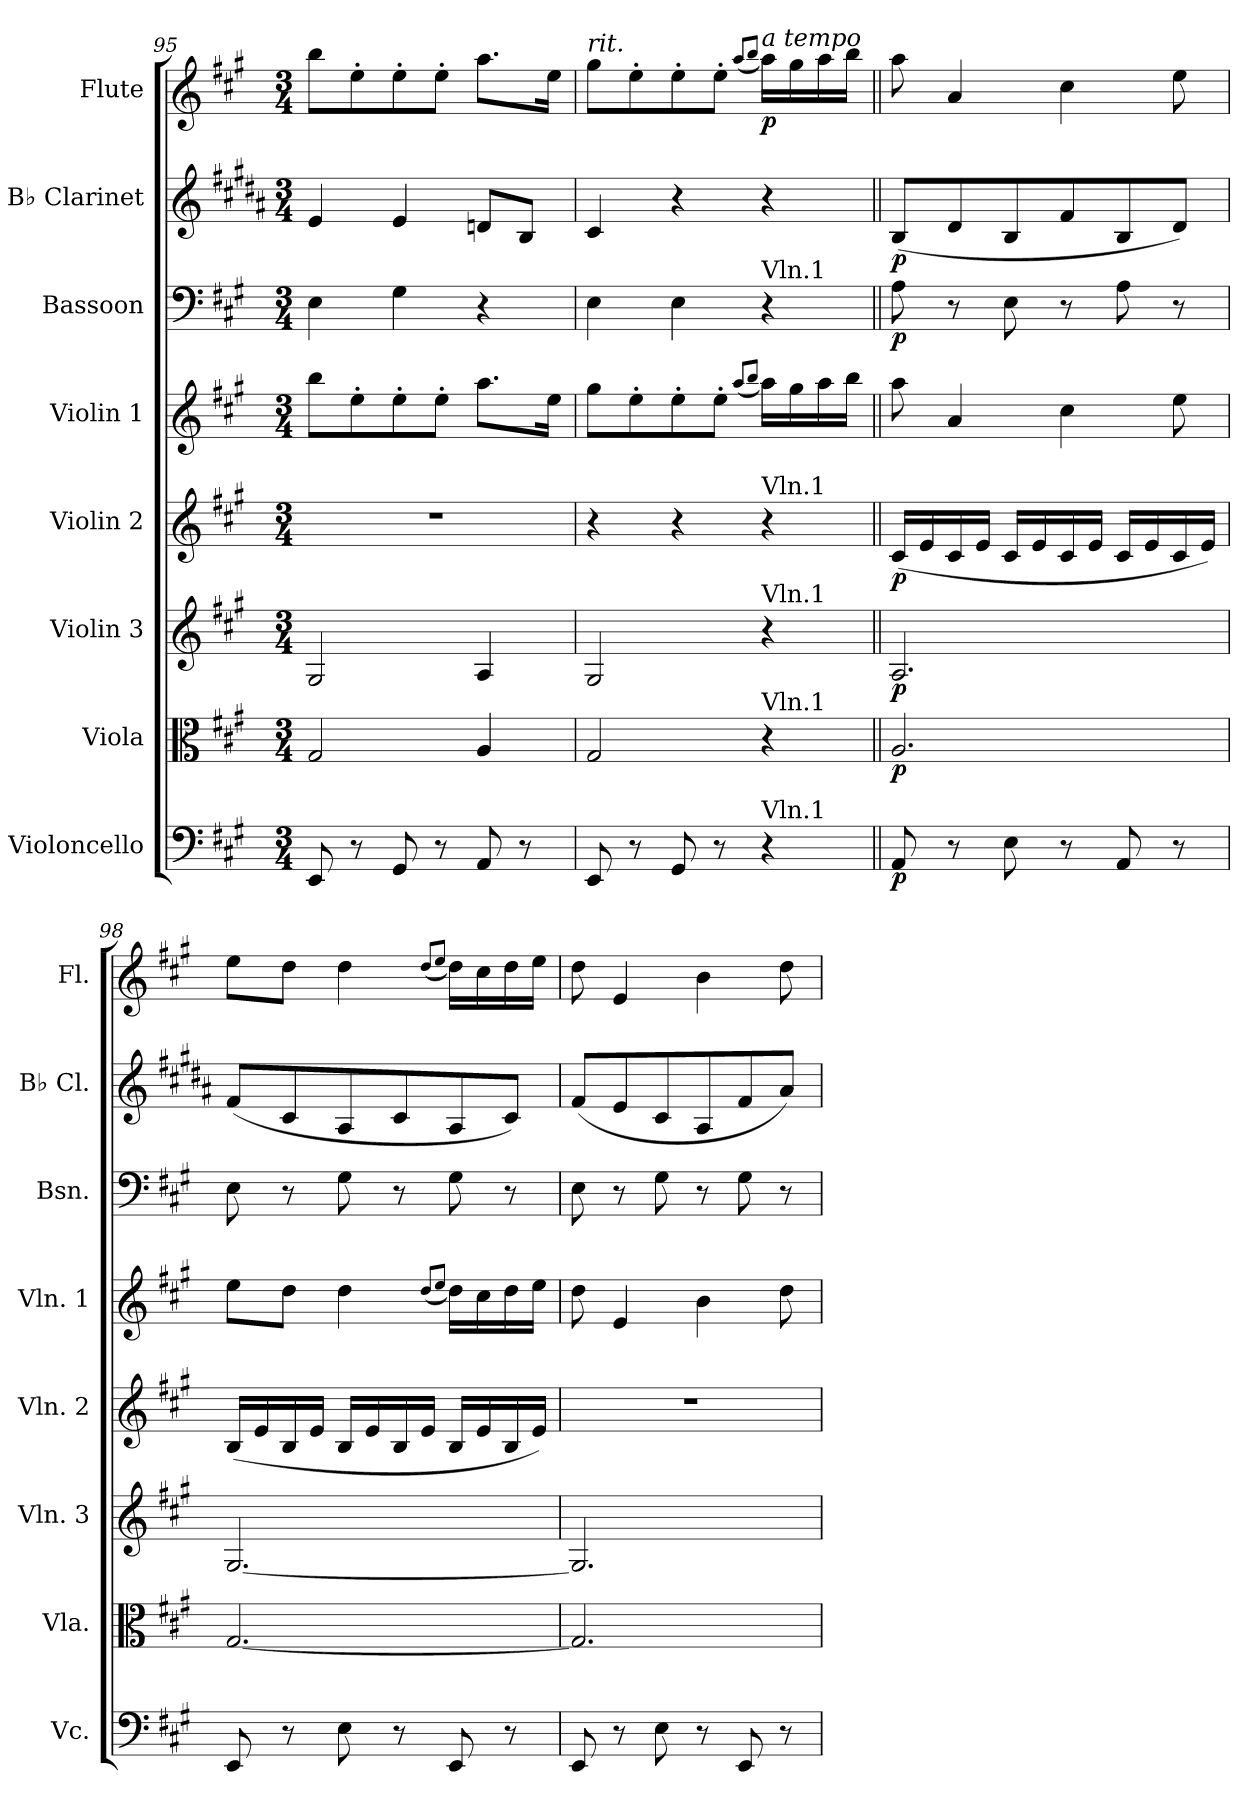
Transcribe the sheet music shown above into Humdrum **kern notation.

**kern	**dynam	**kern	**dynam	**kern	**dynam	**kern	**dynam	**kern	**kern	**dynam	**kern	**dynam	**kern	**dynam
*part8	*part8	*part7	*part7	*part6	*part6	*part5	*part5	*part4	*part3	*part3	*part2	*part2	*part1	*part1
*staff8	*staff8	*staff7	*staff7	*staff6	*staff6	*staff5	*staff5	*staff4	*staff3	*staff3	*staff2	*staff2	*staff1	*staff1
*I"Violoncello	*	*I"Viola	*	*I"Violin 3	*	*I"Violin 2	*	*I"Violin 1	*I"Bassoon	*	*I"B♭ Clarinet	*	*I"Flute	*
*I'Vc.	*	*I'Vla.	*	*I'Vln. 3	*	*I'Vln. 2	*	*I'Vln. 1	*I'Bsn.	*	*I'B♭ Cl.	*	*I'Fl.	*
!!LO:PB:g=z
*clefF4	*	*clefC3	*	*clefG2	*	*clefG2	*	*clefG2	*clefF4	*	*clefG2	*	*clefG2	*
*	*	*	*	*	*	*	*	*	*	*	*ITrd1c2	*	*	*
*k[f#c#g#]	*	*k[f#c#g#]	*	*k[f#c#g#]	*	*k[f#c#g#]	*	*k[f#c#g#]	*k[f#c#g#]	*	*k[f#c#g#]	*	*k[f#c#g#]	*
*M3/4	*	*M3/4	*	*M3/4	*	*M3/4	*	*M3/4	*M3/4	*	*M3/4	*	*M3/4	*
=95	=95	=95	=95	=95	=95	=95	=95	=95	=95	=95	=95	=95	=95	=95
8EE/	.	2G#/	.	2G#/	.	2.r	.	8bb\L	4E\	.	4d/	.	8bb\L	.
8r	.	.	.	.	.	.	.	8ee'\	.	.	.	.	8ee'\	.
8GG#/	.	.	.	.	.	.	.	8ee'\	4G#\	.	4d/	.	8ee'\	.
8r	.	.	.	.	.	.	.	8ee'\J	.	.	.	.	8ee'\J	.
8AA/	.	4A/	.	4A/	.	.	.	8.aa\L	4r	.	8cn/L	.	8.aa\L	.
8r	.	.	.	.	.	.	.	.	.	.	8A/J	.	.	.
.	.	.	.	.	.	.	.	16ee\Jk	.	.	.	.	16ee\Jk	.
=96	=96	=96	=96	=96	=96	=96	=96	=96	=96	=96	=96	=96	=96	=96
*	*	*	*	*	*	*	*	*	*	*	*	*	*MM76	*
!	!	!	!	!	!	!	!	!	!	!	!	!	!LO:TX:a:i:t=rit.	!
8EE/	.	2G#/	.	2G#/	.	4r	.	8gg#\L	4E\	.	4B/	.	8gg#\L	.
8r	.	.	.	.	.	.	.	8ee'\	.	.	.	.	8ee'\	.
8GG#/	.	.	.	.	.	4r	.	8ee'\	4E\	.	4r	.	8ee'\	.
8r	.	.	.	.	.	.	.	8ee'\J	.	.	.	.	8ee'\J	.
*	*	*	*	*	*	*	*	*	*	*	*	*	*MM92	*
.	.	.	.	.	.	.	.	(8qaa/L	.	.	.	.	(8qaa/L	.
.	.	.	.	.	.	.	.	8qbb/J	.	.	.	.	8qbb/J	.
!	!	!	!	!	!	!	!	!	!	!	!	!	!LO:TX:a:i:t=a tempo	!
!	!	!	!	!	!	!	!	!	!LO:TX:a:t=Vln.1	!	!	!	!	!
!	!	!	!	!	!	!LO:TX:a:t=Vln.1	!	!	!	!	!	!	!	!
!	!	!	!	!LO:TX:a:t=Vln.1	!	!	!	!	!	!	!	!	!	!
!	!	!LO:TX:a:t=Vln.1	!	!	!	!	!	!	!	!	!	!	!	!
!LO:TX:a:t=Vln.1	!	!	!	!	!	!	!	!	!	!	!	!	!	!
!	!	!	!	!	!	!	!	!	!	!	!	!	!	!LO:DY:b
4r	.	4r	.	4r	.	4r	.	16aa\LL)	4r	.	4r	.	16aa\LL)	p
.	.	.	.	.	.	.	.	16gg#\	.	.	.	.	16gg#\	.
.	.	.	.	.	.	.	.	16aa\	.	.	.	.	16aa\	.
.	.	.	.	.	.	.	.	16bb\JJ	.	.	.	.	16bb\JJ	.
=97||	=97||	=97||	=97||	=97||	=97||	=97||	=97||	=97||	=97||	=97||	=97||	=97||	=97||	=97||
!	!LO:DY:b	!	!LO:DY:b	!	!LO:DY:b	!	!LO:DY:b	!	!	!LO:DY:b	!	!LO:DY:b	!	!
8AA/	p	2.A/	p	2.A/	p	(16c#/LL	p	8aa\	8A\	p	(8A/L	p	8aa\	.
.	.	.	.	.	.	16e/	.	.	.	.	.	.	.	.
8r	.	.	.	.	.	16c#/	.	4a/	8r	.	8c#/	.	4a/	.
.	.	.	.	.	.	16e/JJ	.	.	.	.	.	.	.	.
8E\	.	.	.	.	.	16c#/LL	.	.	8E\	.	8A/	.	.	.
.	.	.	.	.	.	16e/	.	.	.	.	.	.	.	.
8r	.	.	.	.	.	16c#/	.	4cc#\	8r	.	8e/	.	4cc#\	.
.	.	.	.	.	.	16e/JJ	.	.	.	.	.	.	.	.
8AA/	.	.	.	.	.	16c#/LL	.	.	8A\	.	8A/	.	.	.
.	.	.	.	.	.	16e/	.	.	.	.	.	.	.	.
8r	.	.	.	.	.	16c#/	.	8ee\	8r	.	8c#/J)	.	8ee\	.
.	.	.	.	.	.	16e/JJ)	.	.	.	.	.	.	.	.
!!LO:PB:g=z
=98	=98	=98	=98	=98	=98	=98	=98	=98	=98	=98	=98	=98	=98	=98
8EE/	.	[2.G#/	.	[2.G#/	.	(16B/LL	.	8ee\L	8E\	.	(8e/L	.	8ee\L	.
.	.	.	.	.	.	16e/	.	.	.	.	.	.	.	.
8r	.	.	.	.	.	16B/	.	8dd\J	8r	.	8B/	.	8dd\J	.
.	.	.	.	.	.	16e/JJ	.	.	.	.	.	.	.	.
8E\	.	.	.	.	.	16B/LL	.	4dd\	8G#\	.	8G#/	.	4dd\	.
.	.	.	.	.	.	16e/	.	.	.	.	.	.	.	.
8r	.	.	.	.	.	16B/	.	.	8r	.	8B/	.	.	.
.	.	.	.	.	.	16e/JJ	.	.	.	.	.	.	.	.
.	.	.	.	.	.	.	.	(8qdd/L	.	.	.	.	(8qdd/L	.
.	.	.	.	.	.	.	.	8qee/J	.	.	.	.	8qee/J	.
8EE/	.	.	.	.	.	16B/LL	.	16dd\LL)	8G#\	.	8G#/	.	16dd\LL)	.
.	.	.	.	.	.	16e/	.	16cc#\	.	.	.	.	16cc#\	.
8r	.	.	.	.	.	16B/	.	16dd\	8r	.	8B/J)	.	16dd\	.
.	.	.	.	.	.	16e/JJ)	.	16ee\JJ	.	.	.	.	16ee\JJ	.
=99	=99	=99	=99	=99	=99	=99	=99	=99	=99	=99	=99	=99	=99	=99
8EE/	.	2.G#/]	.	2.G#/]	.	2.r	.	8dd\	8E\	.	(8e/L	.	8dd\	.
8r	.	.	.	.	.	.	.	4e/	8r	.	8d/	.	4e/	.
8E\	.	.	.	.	.	.	.	.	8G#\	.	8B/	.	.	.
8r	.	.	.	.	.	.	.	4b\	8r	.	8G#/	.	4b\	.
8EE/	.	.	.	.	.	.	.	.	8G#\	.	8e/	.	.	.
8r	.	.	.	.	.	.	.	8dd\	8r	.	8g#/J)	.	8dd\	.
=	=	=	=	=	=	=	=	=	=	=	=	=	=	=
*-	*-	*-	*-	*-	*-	*-	*-	*-	*-	*-	*-	*-	*-	*-
